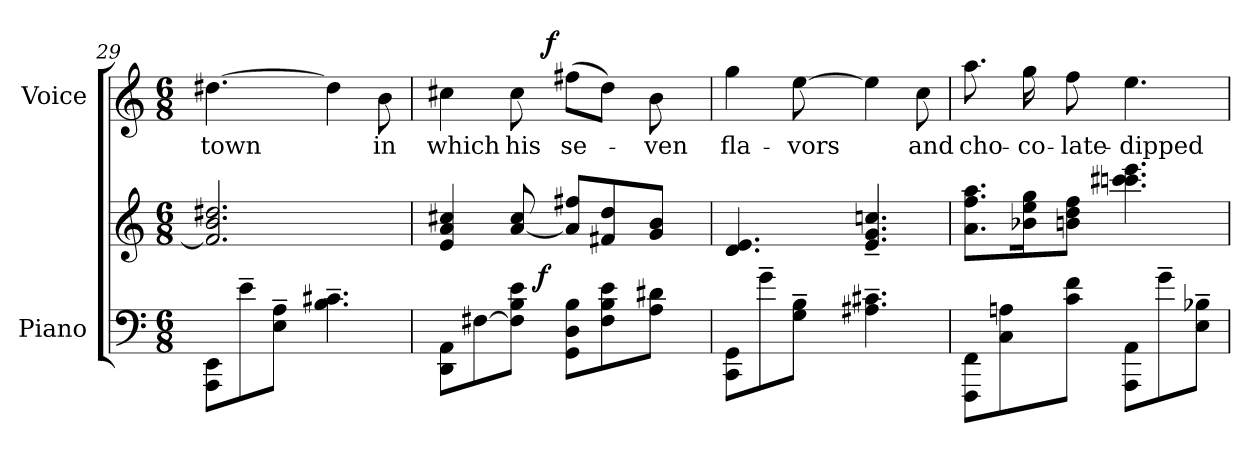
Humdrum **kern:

**kern	**kern	**dynam	**kern	**text	**dynam
*part2	*part2	*part2	*part1	*part1	*part1
*staff3	*staff2	*staff2/3	*staff1	*staff1	*staff1
*I"Piano	*	*	*I"Voice	*	*
*I'Pno.	*	*	*I'Voice	*	*
!!LO:PB:g=z
*clefF4	*clefG2	*	*clefG2	*	*
*k[]	*k[]	*	*k[]	*	*
*M6/8	*M6/8	*	*M6/8	*	*
=29	=29	=29	=29	=29	=29
!	!	!	!	!LO:LY:b:color=#000000	!
8AAAi\ 8EEiL	2.f#i/] 2.bi 2.dd#Xi	.	[>4.dd#Xi\	town	.
8e~i\	.	.	.	.	.
8Ei\~ 8Ai~J	.	.	.	.	.
4.Bi\~ 4.c#Xi~	.	.	4dd#i\]	.	.
!	!	!	!	!LO:LY:b:color=#000000	!
.	.	.	8bi\	in	.
=30	=30	=30	=30	=30	=30
!	!	!	!	!LO:LY:b:color=#000000	!
*	*^	*	*^	*	*
8DDi\ 8AAiL	4ei/ 4ai 4cc#Xi	4ryy	.	4cc#Xi\	4ryy	which	.
[<8F#Xi\	.	.	.	.	.	.	.
!	!	!	!	!	!	!LO:LY:b:color=#000000	!
8F#i\] 8Bi 8eiJ	[<8ai/ 8cc#i	16ryy	.	8cc#i\	16ryy	his	.
.	.	256ryy	.	.	128ryy	.	.
.	.	1024ryy	.	.	.	.	.
.	.	4ryy	f	.	.	.	.
.	.	.	.	.	256ryy	.	.
.	.	.	.	.	1024ryy	.	.
.	.	.	.	.	4ryy	.	f
!	!	!	!	!	!	!LO:LY:b:color=#000000	!
8GGi\ 8Di 8BiL	8ai/] 8ff#XiL	.	.	(8ff#Xi\L	.	se-	.
8F#i\ 8Bi 8ei	8f#Xi/ 8ddi	.	.	8ddi\J)	.	.	.
.	.	8ryy	.	.	.	.	.
.	.	.	.	.	8ryy	.	.
!	!	!	!	!	!	!LO:LY:b:color=#000000	!
8Ai\ 8d#XiJ	8gi/ 8biJ	.	.	8bi\	.	-ven	.
.	.	32ryy	.	.	.	.	.
.	.	.	.	.	32ryy	.	.
.	.	64ryy	.	.	.	.	.
.	.	.	.	.	64ryy	.	.
.	.	128ryy	.	.	.	.	.
.	.	512.ryy	.	.	512.ryy	.	.
*	*v	*v	*	*	*	*	*
*	*	*	*v	*v	*	*
=31	=31	=31	=31	=31	=31
*	*^	*	*^	*	*
!	!	!	!	!	!	!LO:LY:b:color=#000000	!
*	*v	*v	*	*	*	*	*
*	*	*	*v	*v	*	*
8CCi\ 8GGiL	4.di/ 4.ei	.	4ggi\	fla-	.
8g~i\	.	.	.	.	.
!	!	!	!	!LO:LY:b:color=#000000	!
8Gi\~ 8Bi~J	.	.	[>8eei\	-vors	.
4.A#Xi\~ 4.c#Xi~	4.ei/~ 4.gi~ 4.ccni~	.	4eei\]	.	.
!	!	!	!	!LO:LY:b:color=#000000	!
.	.	.	8cci\	and	.
!!LO:LB:g=z
=32	=32	=32	=32	=32	=32
!	!	!	!	!LO:LY:b:color=#000000	!
8FFFi\ 8FFiL	8.ai\ 8.ffi 8.aaiL	.	8.aai\	cho-	.
*X8ba	*	*	*	*	*
8Ci\ 8Ani	.	.	.	.	.
!	!	!	!	!LO:LY:b:color=#000000	!
.	16b-Xi\ 16eei 16ggik	.	16ggi\	-co-	.
!	!	!	!	!LO:LY:b:color=#000000	!
8ci\ 8fiJ	8bni\ 8ddi 8ffiJ	.	8ffi\	-late-	.
*	*8ba	*	*	*	*
!	!	!	!	!LO:LY:b:color=#000000	!
8AAAi\ 8AAiL	4.ccni\ 4.cc#Xi 4.eei	.	4.eei\	-dipped	.
8g~i\	.	.	.	.	.
8Ei\~ 8B-Xi~J	.	.	.	.	.
=	=	=	=	=	=
*-	*-	*-	*-	*-	*-
